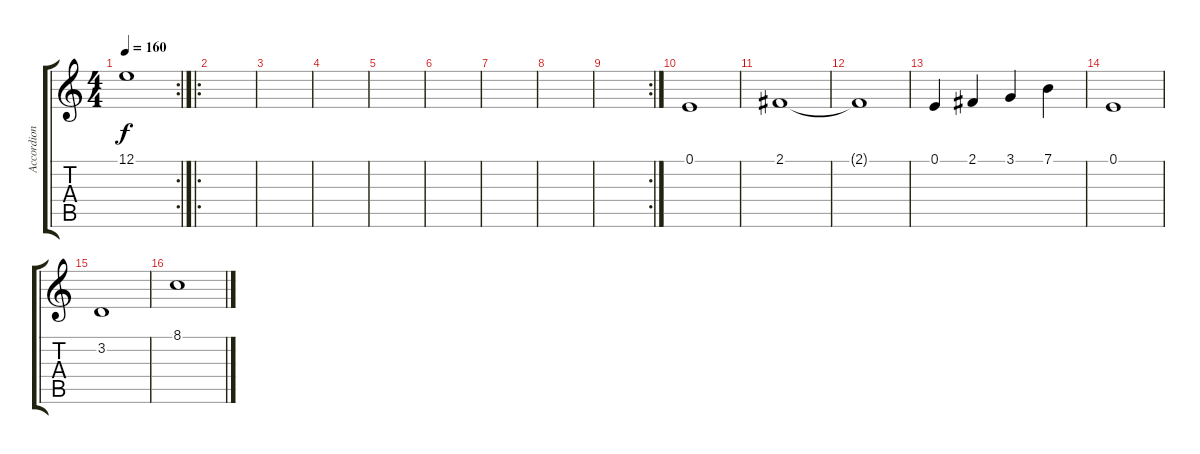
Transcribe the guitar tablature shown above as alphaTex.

\track ("Accordion" "Accordion") {instrument accordion}
\staff {score tabs}
\tuning (E4 B3 G3 D3 A2 E2) {hide}
\rc 2
\ts (4 4)
\tempo 160
\clef g2
\ks c
12.1{t}.1{dy f} |
\ro
|
|
|
|
|
|
|
\rc 2
|
0.1.1 |
2.1.1 |
2.1{t}.1 |
0.1.4 2.1.4 3.1.4 7.1.4 |
0.1.1 |
3.2.1 |
8.1.1
